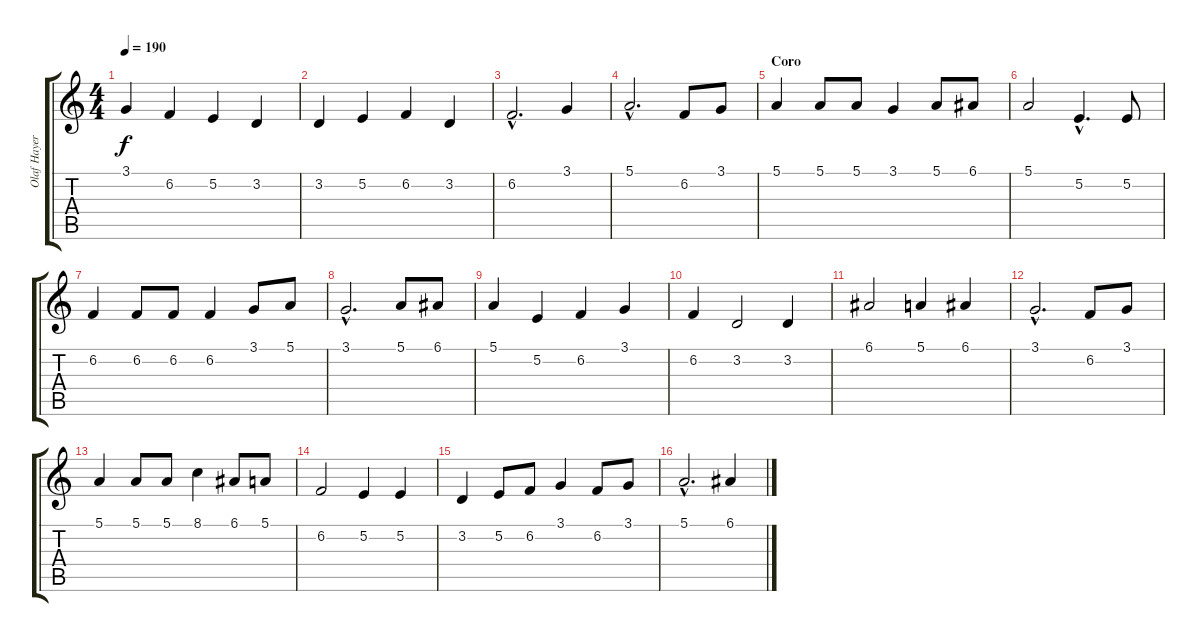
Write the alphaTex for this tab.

\track ("Olaf Hayer" "Olaf Hayer") {instrument lead1square}
\staff {score tabs}
\tuning (E4 B3 G3 D3 A2 E2) {hide}
\ts (4 4)
\tempo 190
\clef g2
\ks c
3.1.4{dy f} 6.2.4 5.2.4 3.2.4 |
3.2.4 5.2.4 6.2.4 3.2.4 |
6.2{hac}.2{d} 3.1.4 |
5.1{hac}.2{d} 6.2.8 3.1.8 |
\section ("" "Coro")
5.1.4 5.1.8 5.1.8 3.1.4 5.1.8 6.1.8 |
5.1.2 5.2{hac}.4{d} 5.2.8 |
6.2.4 6.2.8 6.2.8 6.2.4 3.1.8 5.1.8 |
3.1{hac}.2{d} 5.1.8 6.1.8 |
5.1.4 5.2.4 6.2.4 3.1.4 |
6.2.4 3.2.2 3.2.4 |
6.1.2 5.1.4 6.1.4 |
3.1{hac}.2{d} 6.2.8 3.1.8 |
5.1.4 5.1.8 5.1.8 8.1.4 6.1.8 5.1.8 |
6.2.2 5.2.4 5.2.4 |
3.2.4 5.2.8 6.2.8 3.1.4 6.2.8 3.1.8 |
5.1{hac}.2{d} 6.1.4
